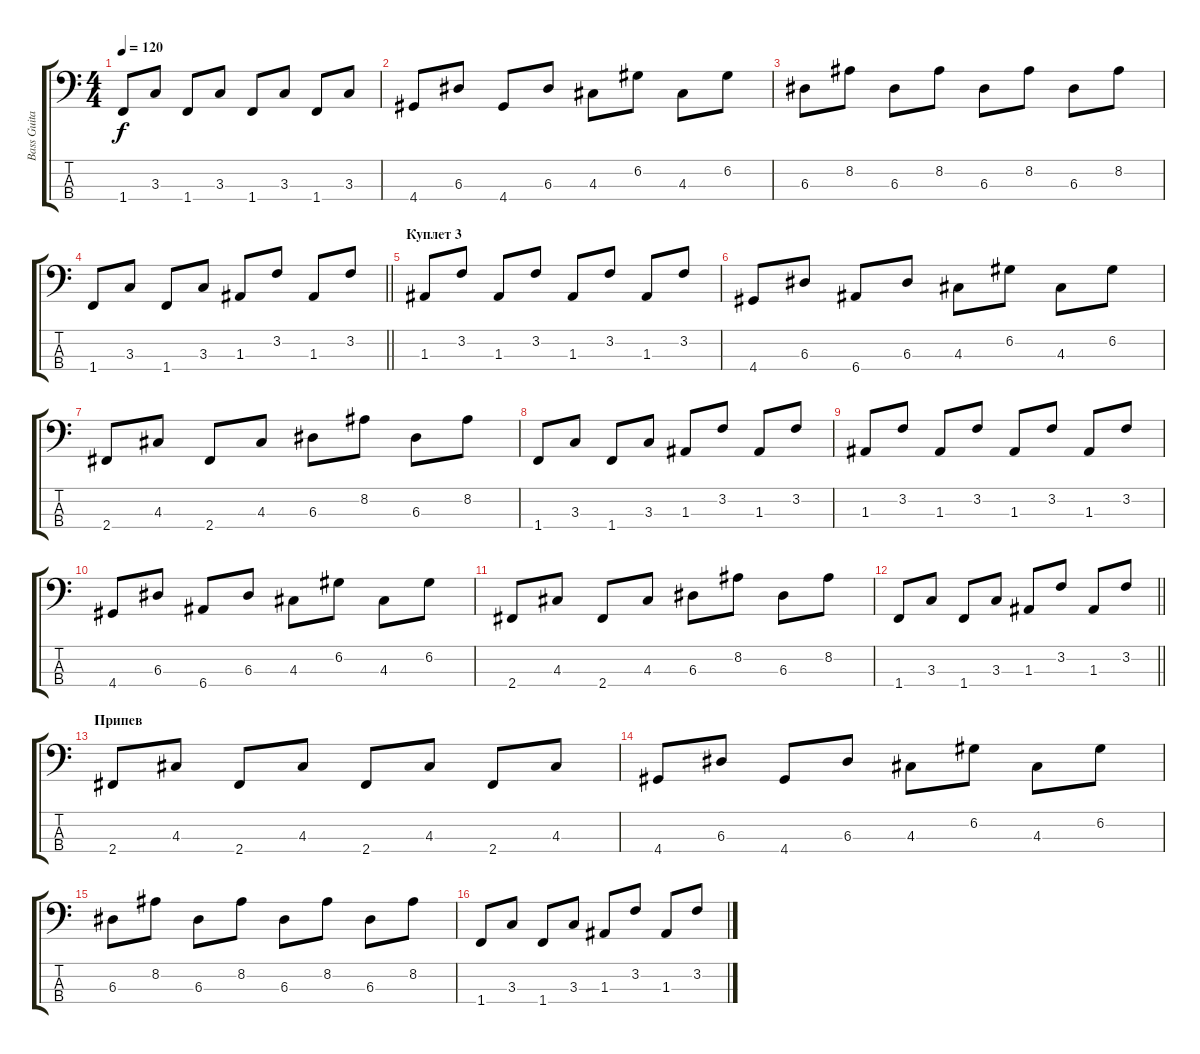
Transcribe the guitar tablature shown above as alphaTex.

\track ("Bass Guitar" "Bass Guita") {instrument electricbassfinger}
\staff {score tabs}
\tuning (G2 D2 A1 E1) {hide}
\ts (4 4)
\tempo 120
\clef f4
\ks c
1.4.8{dy f} 3.3.8 1.4.8 3.3.8 1.4.8 3.3.8 1.4.8 3.3.8 |
4.4.8 6.3.8 4.4.8 6.3.8 4.3.8 6.2.8 4.3.8 6.2.8 |
6.3.8 8.2.8 6.3.8 8.2.8 6.3.8 8.2.8 6.3.8 8.2.8 |
\barLineRight lightlight
1.4.8 3.3.8 1.4.8 3.3.8 1.3.8 3.2.8 1.3.8 3.2.8 |
\section ("" "Куплет 3")
1.3.8 3.2.8 1.3.8 3.2.8 1.3.8 3.2.8 1.3.8 3.2.8 |
4.4.8 6.3.8 6.4.8 6.3.8 4.3.8 6.2.8 4.3.8 6.2.8 |
2.4.8 4.3.8 2.4.8 4.3.8 6.3.8 8.2.8 6.3.8 8.2.8 |
1.4.8 3.3.8 1.4.8 3.3.8 1.3.8 3.2.8 1.3.8 3.2.8 |
1.3.8 3.2.8 1.3.8 3.2.8 1.3.8 3.2.8 1.3.8 3.2.8 |
4.4.8 6.3.8 6.4.8 6.3.8 4.3.8 6.2.8 4.3.8 6.2.8 |
2.4.8 4.3.8 2.4.8 4.3.8 6.3.8 8.2.8 6.3.8 8.2.8 |
\barLineRight lightlight
1.4.8 3.3.8 1.4.8 3.3.8 1.3.8 3.2.8 1.3.8 3.2.8 |
\section ("" "Припев")
2.4.8 4.3.8 2.4.8 4.3.8 2.4.8 4.3.8 2.4.8 4.3.8 |
4.4.8 6.3.8 4.4.8 6.3.8 4.3.8 6.2.8 4.3.8 6.2.8 |
6.3.8 8.2.8 6.3.8 8.2.8 6.3.8 8.2.8 6.3.8 8.2.8 |
1.4.8 3.3.8 1.4.8 3.3.8 1.3.8 3.2.8 1.3.8 3.2.8
